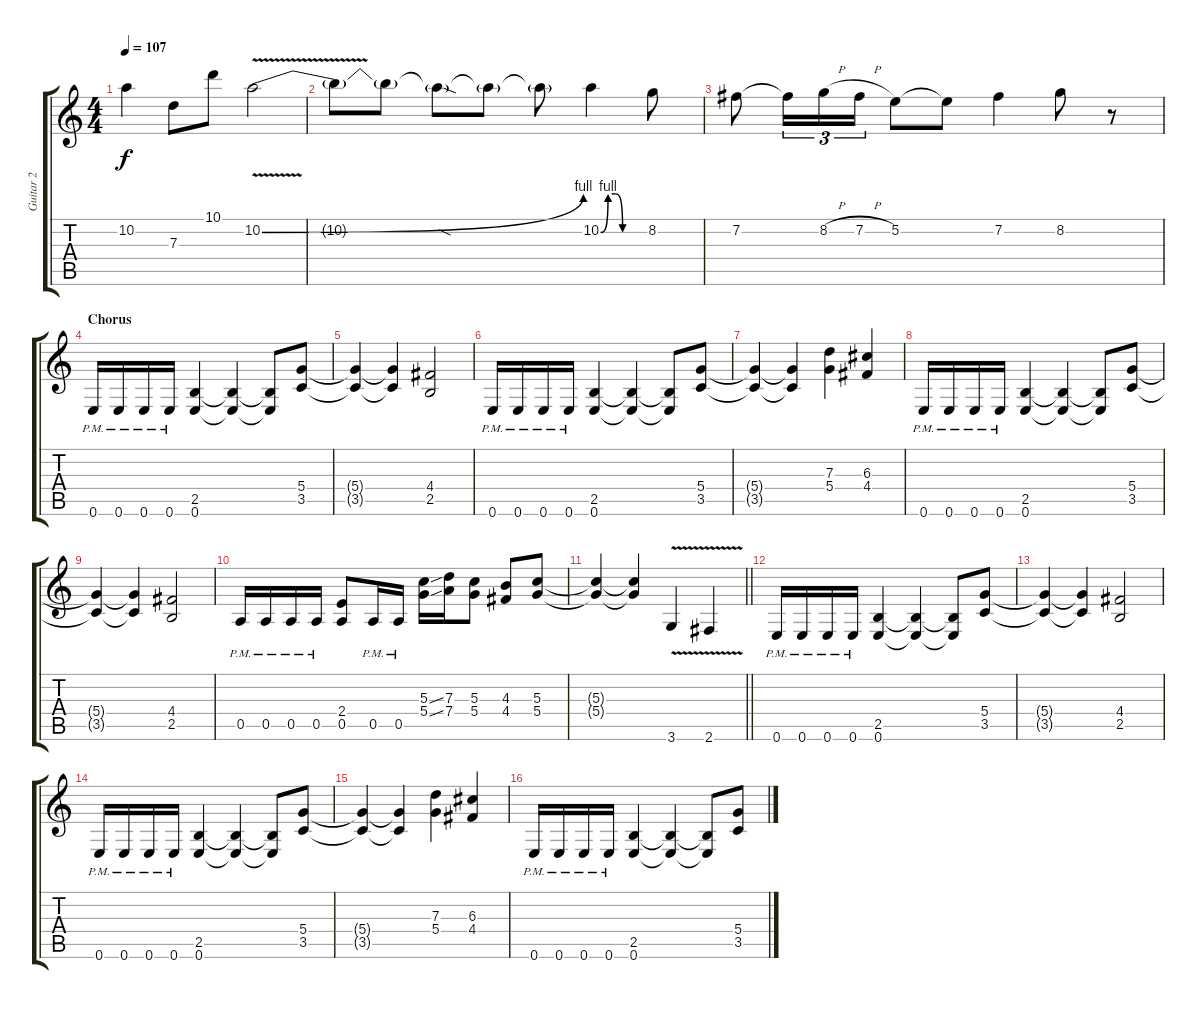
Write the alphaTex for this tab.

\track ("Guitar 2" "Guitar 2") {instrument overdrivenguitar}
\staff {score tabs}
\tuning (E4 B3 G3 D3 A2 E2) {hide}
\ts (4 4)
\tempo 107
\clef g2
\ks c
10.2.4{dy f} 7.3.8 10.1.8 10.2{be (bend 0 0 60 4) v}.2 |
10.2{t}.8 10.2{t}.8 10.2{sod t}.8 10.2{t}.8 10.2{t}.8 10.2{be (custom 0 0 10 4 20 4 30 0 60 0)}.4 8.2.8 |
7.2.8 7.2{t}.16{tu (3 2)} 8.2{h}.16{tu (3 2)} 7.2{h}.16{tu (3 2)} 5.2.8 5.2{t}.8 7.2.4 8.2.8 r.8 |
\section ("" "Chorus")
0.6{pm}.16 0.6{pm}.16 0.6{pm}.16 0.6{pm}.16 (2.5 0.6).4 (2.5{t} 0.6{t}).4 (2.5{t} 0.6{t}).8 (5.4 3.5).8 |
(5.4{t} 3.5{t}).4 (5.4{t} 3.5{t}).4 (4.4 2.5).2 |
0.6{pm}.16 0.6{pm}.16 0.6{pm}.16 0.6{pm}.16 (2.5 0.6).4 (2.5{t} 0.6{t}).4 (2.5{t} 0.6{t}).8 (5.4 3.5).8 |
(5.4{t} 3.5{t}).4 (5.4{t} 3.5{t}).4 (7.3 5.4).4 (6.3 4.4).4 |
0.6{pm}.16 0.6{pm}.16 0.6{pm}.16 0.6{pm}.16 (2.5 0.6).4 (2.5{t} 0.6{t}).4 (2.5{t} 0.6{t}).8 (5.4 3.5).8 |
(5.4{t} 3.5{t}).4 (5.4{t} 3.5{t}).4 (4.4 2.5).2 |
0.5{pm}.16 0.5{pm}.16 0.5{pm}.16 0.5{pm}.16 (2.4 0.5).8 0.5{pm}.16 0.5{pm}.16 (5.3{ss} 5.4{ss}).16 (7.3 7.4).16 (5.3 5.4).8 (4.3 4.4).8 (5.3 5.4).8 |
\barLineRight lightlight
(5.3{t} 5.4{t}).4 (5.3{t} 5.4{t}).4 3.6{v}.4 2.6{v}.4 |
0.6{pm}.16 0.6{pm}.16 0.6{pm}.16 0.6{pm}.16 (2.5 0.6).4 (2.5{t} 0.6{t}).4 (2.5{t} 0.6{t}).8 (5.4 3.5).8 |
(5.4{t} 3.5{t}).4 (5.4{t} 3.5{t}).4 (4.4 2.5).2 |
0.6{pm}.16 0.6{pm}.16 0.6{pm}.16 0.6{pm}.16 (2.5 0.6).4 (2.5{t} 0.6{t}).4 (2.5{t} 0.6{t}).8 (5.4 3.5).8 |
(5.4{t} 3.5{t}).4 (5.4{t} 3.5{t}).4 (7.3 5.4).4 (6.3 4.4).4 |
0.6{pm}.16 0.6{pm}.16 0.6{pm}.16 0.6{pm}.16 (2.5 0.6).4 (2.5{t} 0.6{t}).4 (2.5{t} 0.6{t}).8 (5.4 3.5).8
